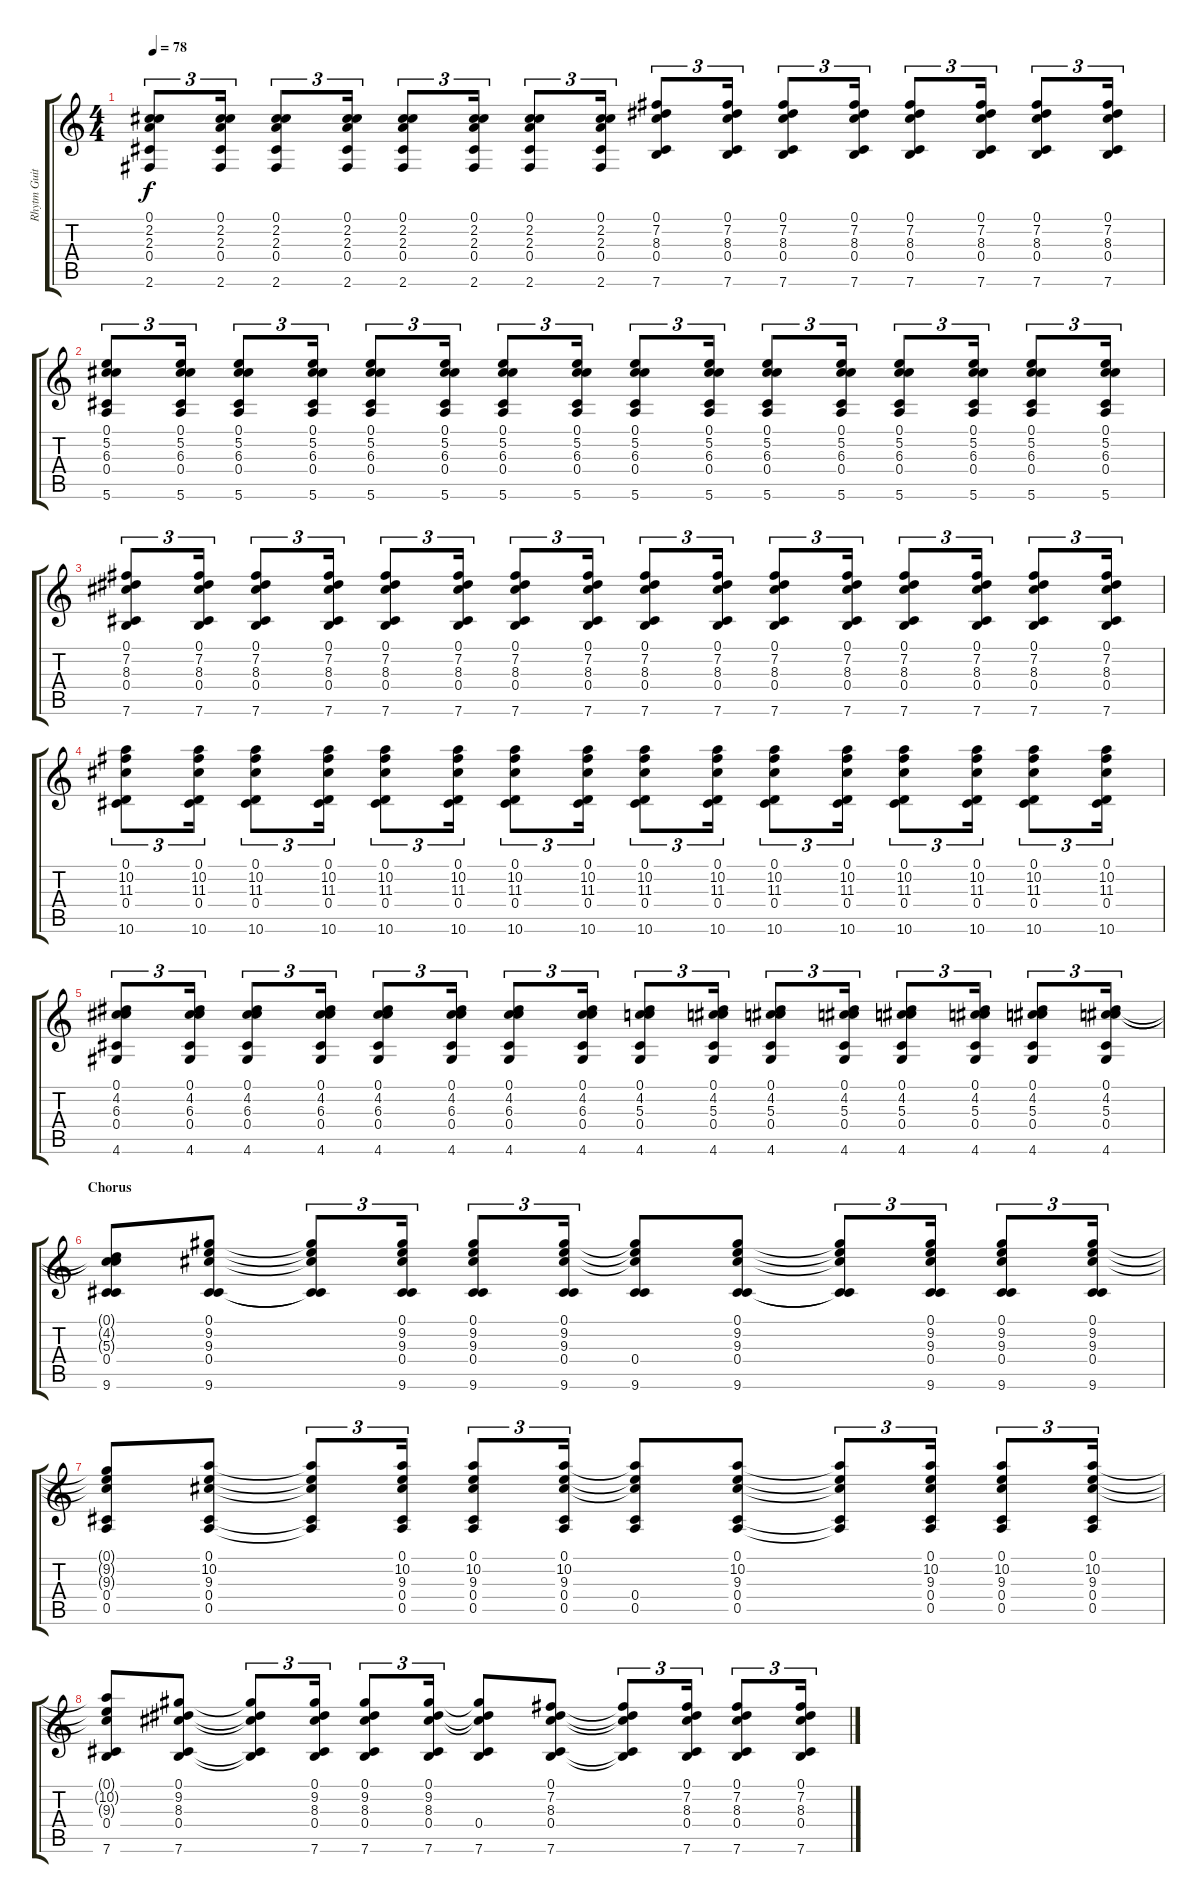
\track ("Rhytm Guitar" "Rhytm Guit") {instrument acousticguitarsteel}
\staff {score tabs}
\tuning (Db4 B3 G3 Db3 A2 E2) {hide}
\ts (4 4)
\tempo 78
\clef g2
\ks c
(0.1 2.2 2.3 0.4 2.6).8{tu (3 2) dy f} (0.1 2.2 2.3 0.4 2.6).16{tu (3 2)} (0.1 2.2 2.3 0.4 2.6).8{tu (3 2)} (0.1 2.2 2.3 0.4 2.6).16{tu (3 2)} (0.1 2.2 2.3 0.4 2.6).8{tu (3 2)} (0.1 2.2 2.3 0.4 2.6).16{tu (3 2)} (0.1 2.2 2.3 0.4 2.6).8{tu (3 2)} (0.1 2.2 2.3 0.4 2.6).16{tu (3 2)} (0.1 7.2 8.3 0.4 7.6).8{tu (3 2)} (0.1 7.2 8.3 0.4 7.6).16{tu (3 2)} (0.1 7.2 8.3 0.4 7.6).8{tu (3 2)} (0.1 7.2 8.3 0.4 7.6).16{tu (3 2)} (0.1 7.2 8.3 0.4 7.6).8{tu (3 2)} (0.1 7.2 8.3 0.4 7.6).16{tu (3 2)} (0.1 7.2 8.3 0.4 7.6).8{tu (3 2)} (0.1 7.2 8.3 0.4 7.6).16{tu (3 2)} |
(0.1 5.2 6.3 0.4 5.6).8{tu (3 2)} (0.1 5.2 6.3 0.4 5.6).16{tu (3 2)} (0.1 5.2 6.3 0.4 5.6).8{tu (3 2)} (0.1 5.2 6.3 0.4 5.6).16{tu (3 2)} (0.1 5.2 6.3 0.4 5.6).8{tu (3 2)} (0.1 5.2 6.3 0.4 5.6).16{tu (3 2)} (0.1 5.2 6.3 0.4 5.6).8{tu (3 2)} (0.1 5.2 6.3 0.4 5.6).16{tu (3 2)} (0.1 5.2 6.3 0.4 5.6).8{tu (3 2)} (0.1 5.2 6.3 0.4 5.6).16{tu (3 2)} (0.1 5.2 6.3 0.4 5.6).8{tu (3 2)} (0.1 5.2 6.3 0.4 5.6).16{tu (3 2)} (0.1 5.2 6.3 0.4 5.6).8{tu (3 2)} (0.1 5.2 6.3 0.4 5.6).16{tu (3 2)} (0.1 5.2 6.3 0.4 5.6).8{tu (3 2)} (0.1 5.2 6.3 0.4 5.6).16{tu (3 2)} |
(0.1 7.2 8.3 0.4 7.6).8{tu (3 2)} (0.1 7.2 8.3 0.4 7.6).16{tu (3 2)} (0.1 7.2 8.3 0.4 7.6).8{tu (3 2)} (0.1 7.2 8.3 0.4 7.6).16{tu (3 2)} (0.1 7.2 8.3 0.4 7.6).8{tu (3 2)} (0.1 7.2 8.3 0.4 7.6).16{tu (3 2)} (0.1 7.2 8.3 0.4 7.6).8{tu (3 2)} (0.1 7.2 8.3 0.4 7.6).16{tu (3 2)} (0.1 7.2 8.3 0.4 7.6).8{tu (3 2)} (0.1 7.2 8.3 0.4 7.6).16{tu (3 2)} (0.1 7.2 8.3 0.4 7.6).8{tu (3 2)} (0.1 7.2 8.3 0.4 7.6).16{tu (3 2)} (0.1 7.2 8.3 0.4 7.6).8{tu (3 2)} (0.1 7.2 8.3 0.4 7.6).16{tu (3 2)} (0.1 7.2 8.3 0.4 7.6).8{tu (3 2)} (0.1 7.2 8.3 0.4 7.6).16{tu (3 2)} |
(0.1 10.2 11.3 0.4 10.6).8{tu (3 2)} (0.1 10.2 11.3 0.4 10.6).16{tu (3 2)} (0.1 10.2 11.3 0.4 10.6).8{tu (3 2)} (0.1 10.2 11.3 0.4 10.6).16{tu (3 2)} (0.1 10.2 11.3 0.4 10.6).8{tu (3 2)} (0.1 10.2 11.3 0.4 10.6).16{tu (3 2)} (0.1 10.2 11.3 0.4 10.6).8{tu (3 2)} (0.1 10.2 11.3 0.4 10.6).16{tu (3 2)} (0.1 10.2 11.3 0.4 10.6).8{tu (3 2)} (0.1 10.2 11.3 0.4 10.6).16{tu (3 2)} (0.1 10.2 11.3 0.4 10.6).8{tu (3 2)} (0.1 10.2 11.3 0.4 10.6).16{tu (3 2)} (0.1 10.2 11.3 0.4 10.6).8{tu (3 2)} (0.1 10.2 11.3 0.4 10.6).16{tu (3 2)} (0.1 10.2 11.3 0.4 10.6).8{tu (3 2)} (0.1 10.2 11.3 0.4 10.6).16{tu (3 2)} |
(0.1 4.2 6.3 0.4 4.6).8{tu (3 2)} (0.1 4.2 6.3 0.4 4.6).16{tu (3 2)} (0.1 4.2 6.3 0.4 4.6).8{tu (3 2)} (0.1 4.2 6.3 0.4 4.6).16{tu (3 2)} (0.1 4.2 6.3 0.4 4.6).8{tu (3 2)} (0.1 4.2 6.3 0.4 4.6).16{tu (3 2)} (0.1 4.2 6.3 0.4 4.6).8{tu (3 2)} (0.1 4.2 6.3 0.4 4.6).16{tu (3 2)} (0.1 4.2 5.3 0.4 4.6).8{tu (3 2)} (0.1 4.2 5.3 0.4 4.6).16{tu (3 2)} (0.1 4.2 5.3 0.4 4.6).8{tu (3 2)} (0.1 4.2 5.3 0.4 4.6).16{tu (3 2)} (0.1 4.2 5.3 0.4 4.6).8{tu (3 2)} (0.1 4.2 5.3 0.4 4.6).16{tu (3 2)} (0.1 4.2 5.3 0.4 4.6).8{tu (3 2)} (0.1 4.2 5.3 0.4 4.6).16{tu (3 2)} |
\section ("" "Chorus")
(0.1{t} 4.2{t} 5.3{t} 0.4 9.6).8 (0.1 9.2 9.3 0.4 9.6).8 (0.1{t} 9.2{t} 9.3{t} 0.4{t} 9.6{t}).8{tu (3 2)} (0.1 9.2 9.3 0.4 9.6).16{tu (3 2)} (0.1 9.2 9.3 0.4 9.6).8{tu (3 2)} (0.1 9.2 9.3 0.4 9.6).16{tu (3 2)} (0.1{t} 9.2{t} 9.3{t} 0.4 9.6).8 (0.1 9.2 9.3 0.4 9.6).8 (0.1{t} 9.2{t} 9.3{t} 0.4{t} 9.6{t}).8{tu (3 2)} (0.1 9.2 9.3 0.4 9.6).16{tu (3 2)} (0.1 9.2 9.3 0.4 9.6).8{tu (3 2)} (0.1 9.2 9.3 0.4 9.6).16{tu (3 2)} |
(0.1{t} 9.2{t} 9.3{t} 0.4 0.5).8 (0.1 10.2 9.3 0.4 0.5).8 (0.1{t} 10.2{t} 9.3{t} 0.4{t} 0.5{t}).8{tu (3 2)} (0.1 10.2 9.3 0.4 0.5).16{tu (3 2)} (0.1 10.2 9.3 0.4 0.5).8{tu (3 2)} (0.1 10.2 9.3 0.4 0.5).16{tu (3 2)} (0.1{t} 10.2{t} 9.3{t} 0.4 0.5).8 (0.1 10.2 9.3 0.4 0.5).8 (0.1{t} 10.2{t} 9.3{t} 0.4{t} 0.5{t}).8{tu (3 2)} (0.1 10.2 9.3 0.4 0.5).16{tu (3 2)} (0.1 10.2 9.3 0.4 0.5).8{tu (3 2)} (0.1 10.2 9.3 0.4 0.5).16{tu (3 2)} |
(0.1{t} 10.2{t} 9.3{t} 0.4 7.6).8 (0.1 9.2 8.3 0.4 7.6).8 (0.1{t} 9.2{t} 8.3{t} 0.4{t} 7.6{t}).8{tu (3 2)} (0.1 9.2 8.3 0.4 7.6).16{tu (3 2)} (0.1 9.2 8.3 0.4 7.6).8{tu (3 2)} (0.1 9.2 8.3 0.4 7.6).16{tu (3 2)} (0.1{t} 9.2{t} 8.3{t} 0.4 7.6).8 (0.1 7.2 8.3 0.4 7.6).8 (0.1{t} 7.2{t} 8.3{t} 0.4{t} 7.6{t}).8{tu (3 2)} (0.1 7.2 8.3 0.4 7.6).16{tu (3 2)} (0.1 7.2 8.3 0.4 7.6).8{tu (3 2)} (0.1 7.2 8.3 0.4 7.6).16{tu (3 2)}
